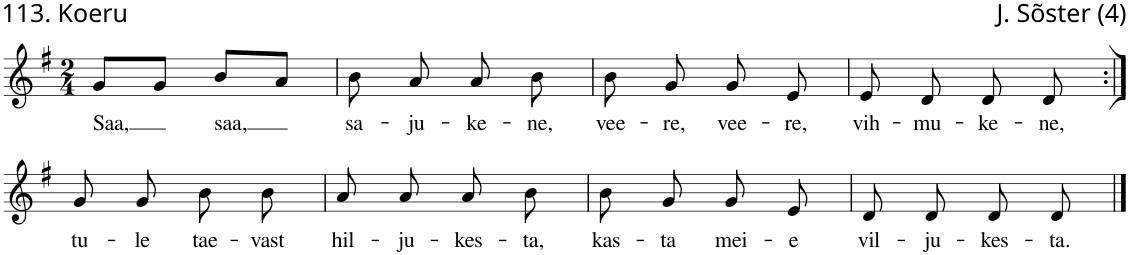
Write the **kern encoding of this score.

**kern	**text
*part1	*part1
*staff1	*staff1
*I"Voice	*
*clefG2	*
*k[f#]	*
*M2/4	*
=1	=1
!	!LO:LY:b
8g/L	Saa,
8g/J	.
!	!LO:LY:b
8b/L	saa,
8a/J	.
=2	=2
!	!LO:LY:b
8b\	sa-
!	!LO:LY:b
8a/	-ju-
!	!LO:LY:b
8a/	-ke-
!	!LO:LY:b
8b\	-ne,
=3	=3
!	!LO:LY:b
8b\	vee-
!	!LO:LY:b
8g/	-re,
!	!LO:LY:b
8g/	vee-
!	!LO:LY:b
8e/	-re,
=4	=4
!	!LO:LY:b
8e/	vih-
!	!LO:LY:b
8d/	-mu-
!	!LO:LY:b
8d/	-ke-
!	!LO:LY:b
8d/	-ne,
!!LO:LB:g=z
=5:|!	=5:|!
!	!LO:LY:b
8g/	tu-
!	!LO:LY:b
8g/	-le
!	!LO:LY:b
8b\	tae-
!	!LO:LY:b
8b\	-vast
=6	=6
!	!LO:LY:b
8a/	hil-
!	!LO:LY:b
8a/	-ju-
!	!LO:LY:b
8a/	-kes-
!	!LO:LY:b
8b\	-ta,
=7	=7
!	!LO:LY:b
8b\	kas-
!	!LO:LY:b
8g/	-ta
!	!LO:LY:b
8g/	mei-
!	!LO:LY:b
8e/	-e
=8	=8
!	!LO:LY:b
8d/	vil-
!	!LO:LY:b
8d/	-ju-
!	!LO:LY:b
8d/	-kes-
!	!LO:LY:b
8d/	-ta.
==	==
*-	*-
